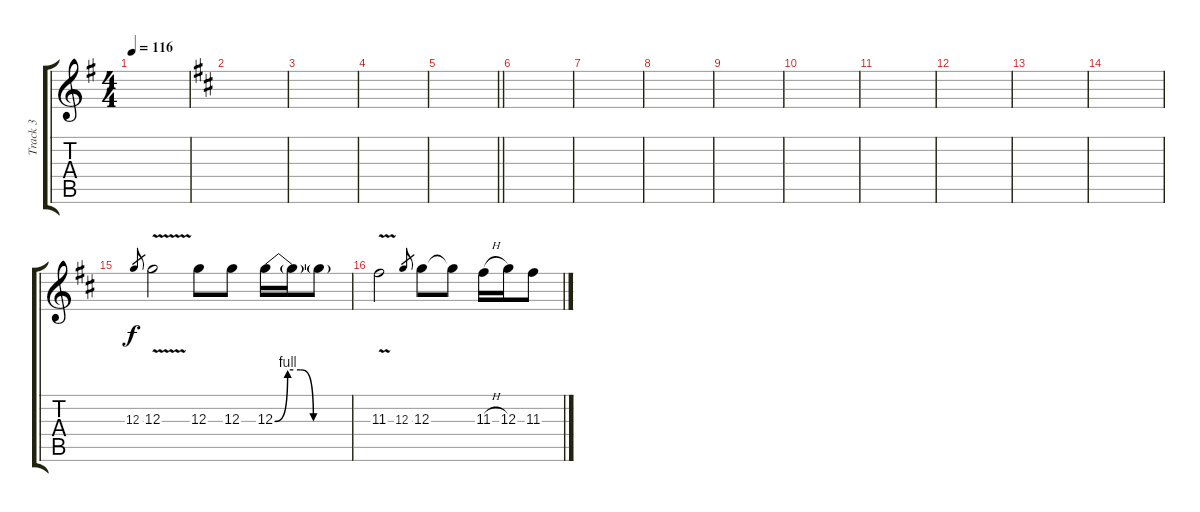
\track ("Track 3" "Track 3") {instrument distortionguitar}
\staff {score tabs}
\tuning (E4 B3 G3 D3 A2 E2) {hide}
\ts (4 4)
\tempo 116
\clef g2
\ks g
|
\ks d
|
|
|
\barLineRight lightlight
|
|
|
|
|
|
|
|
|
|
12.3.8{gr} 12.3{v}.2 12.3.8 12.3.8 12.3{be (custom 0 0 10 4 20 4 30 0 60 0)}.16 12.3{t}.16 12.3{t}.8 |
11.3{v}.2 12.3.8{gr} 12.3.8 12.3{t}.8 11.3{h}.16 12.3.16 11.3.8
